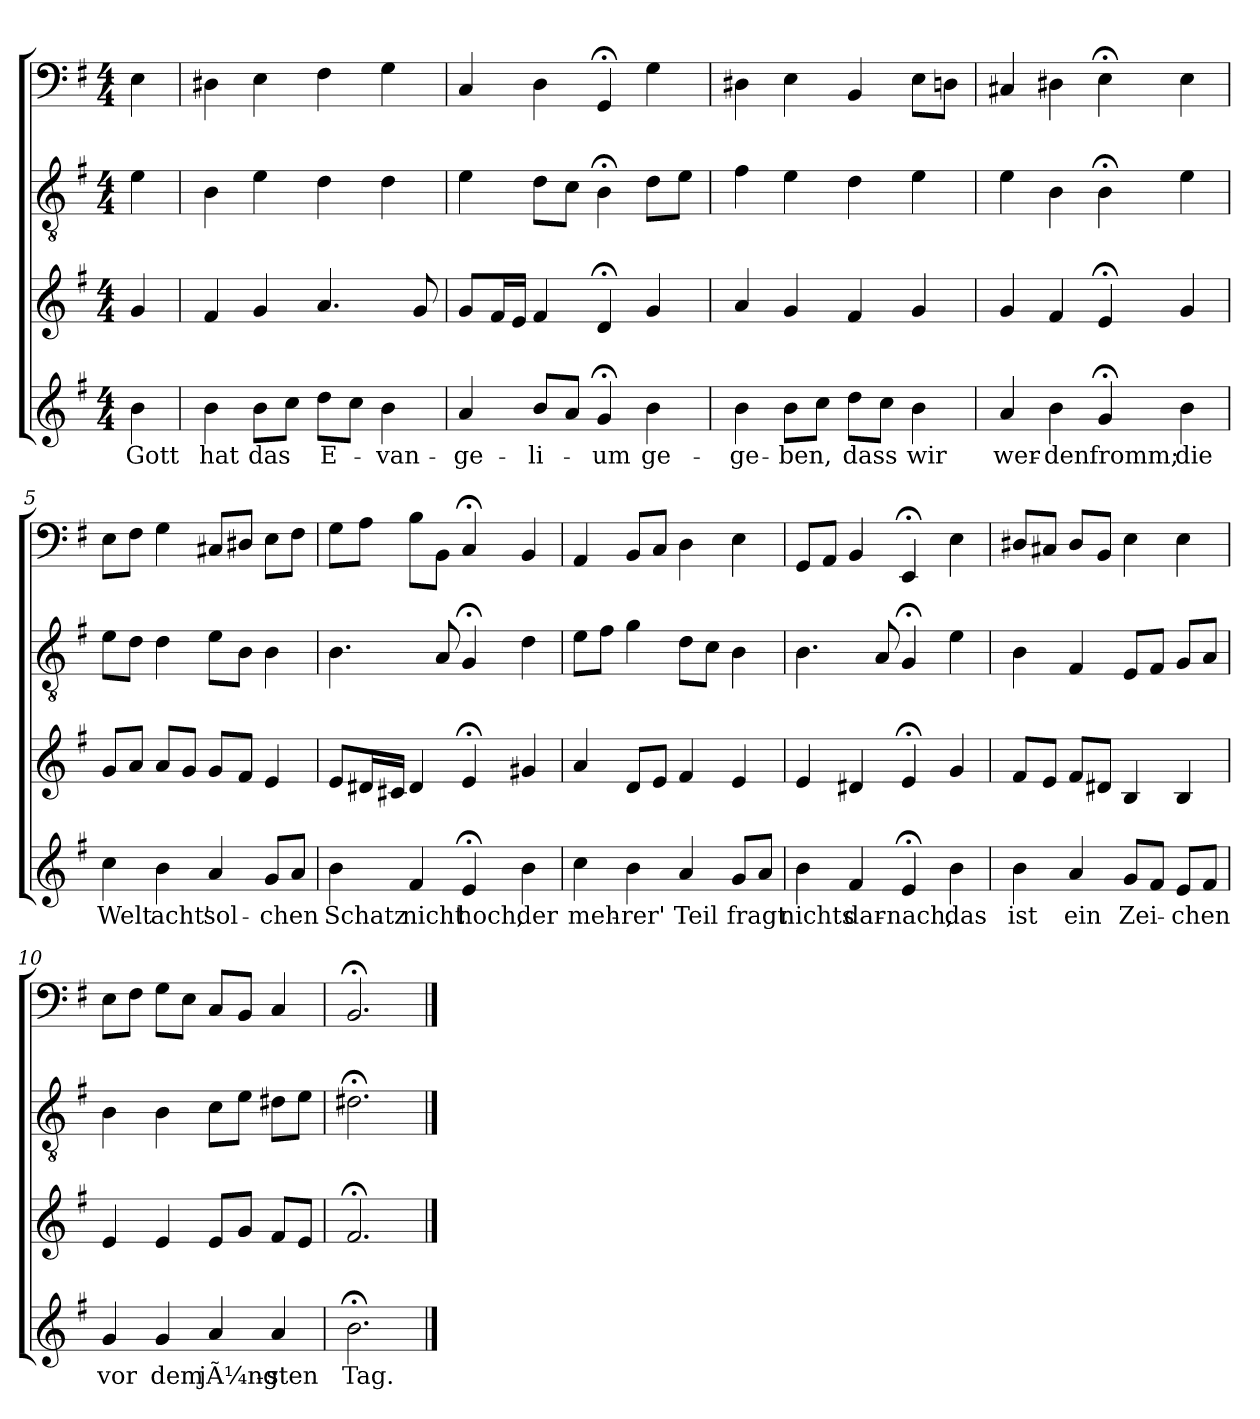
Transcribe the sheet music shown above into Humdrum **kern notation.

**kern	**text	**kern	**kern	**kern
*part4	*part4	*part3	*part2	*part1
*staff4	*staff4	*staff3	*staff2	*staff1
*clefG2	*	*clefG2	*clefGv2	*clefF4
*k[f#]	*	*k[f#]	*k[f#]	*k[f#]
*e:	*	*e:	*e:	*e:
*M4/4	*	*M4/4	*M4/4	*M4/4
=	=	=	=	=
4b	Gott	4g	4e	4E
=1	=1	=1	=1	=1
4b	hat	4f#	4B	4D#X
8bL	das	4g	4e	4E
8ccJ	.	.	.	.
8ddL	E-	4.a	4d	4F#
8ccJ	.	.	.	.
4b	-van-	.	4d	4G
.	.	8g	.	.
=2	=2	=2	=2	=2
4a	-ge-	8gL	4e	4C
.	.	16f#L	.	.
.	.	16eJJ	.	.
8bL	-li-	4f#	8dL	4D
8aJ	.	.	8cJ	.
4g;<	-um	4d;<	4B;<	4GG;<
4b	ge-	4g	8dL	4G
.	.	.	8eJ	.
=3	=3	=3	=3	=3
4b	-ge-	4a	4f#	4D#X
8bL	-ben,	4g	4e	4E
8ccJ	.	.	.	.
8ddL	dass	4f#	4d	4BB
8ccJ	.	.	.	.
4b	wir	4g	4e	8EL
.	.	.	.	8DnJ
=4	=4	=4	=4	=4
4a	wer-	4g	4e	4C#X
4b	-den	4f#	4B	4D#X
4g;<	fromm;	4e;<	4B;<	4E;<
4b	die	4g	4e	4E
=5	=5	=5	=5	=5
4cc	Welt	8gL	8eL	8EL
.	.	8aJ	8dJ	8F#J
4b	acht'	8aL	4d	4G
.	.	8gJ	.	.
4a	sol-	8gL	8eL	8C#XL
.	.	8f#J	8BJ	8D#XJ
8gL	-chen	4e	4B	8EL
8aJ	.	.	.	8F#J
=6	=6	=6	=6	=6
4b	Schatz	8eL	4.B	8GL
.	.	16d#XL	.	8AJ
.	.	16c#XJJ	.	.
4f#	nicht	4d#	.	8BL
.	.	.	8A	8BBJ
4e;<	hoch,	4e;<	4G;<	4C;<
4b	der	4g#X	4d	4BB
=7	=7	=7	=7	=7
4cc	meh-	4a	8eL	4AA
.	.	.	8f#J	.
4b	-rer'	8dL	4g	8BBL
.	.	8eJ	.	8CJ
4a	Teil	4f#	8dL	4D
.	.	.	8cJ	.
8gL	fragt	4e	4B	4E
8aJ	.	.	.	.
=8	=8	=8	=8	=8
4b	nichts	4e	4.B	8GGL
.	.	.	.	8AAJ
4f#	dar-	4d#X	.	4BB
.	.	.	8A	.
4e;<	-nach,	4e;<	4G;<	4EE;<
4b	das	4g	4e	4E
=9	=9	=9	=9	=9
4b	ist	8f#L	4B	8D#XL
.	.	8eJ	.	8C#XJ
4a	ein	8f#L	4F#	8D#L
.	.	8d#XJ	.	8BBJ
8gL	Zei-	4B	8EL	4E
8f#J	.	.	8F#J	.
8eL	-chen	4B	8GL	4E
8f#J	.	.	8AJ	.
=10	=10	=10	=10	=10
4g	vor	4e	4B	8EL
.	.	.	.	8F#J
4g	dem	4e	4B	8GL
.	.	.	.	8EJ
4a	jÃ¼ng-	8eL	8cL	8CL
.	.	8gJ	8eJ	8BBJ
4a	-sten	8f#L	8d#XL	4C
.	.	8eJ	8eJ	.
=11	=11	=11	=11	=11
2.b;<	Tag.	2.f#;<	2.d#X;<	2.BB;<
==	==	==	==	==
*-	*-	*-	*-	*-
